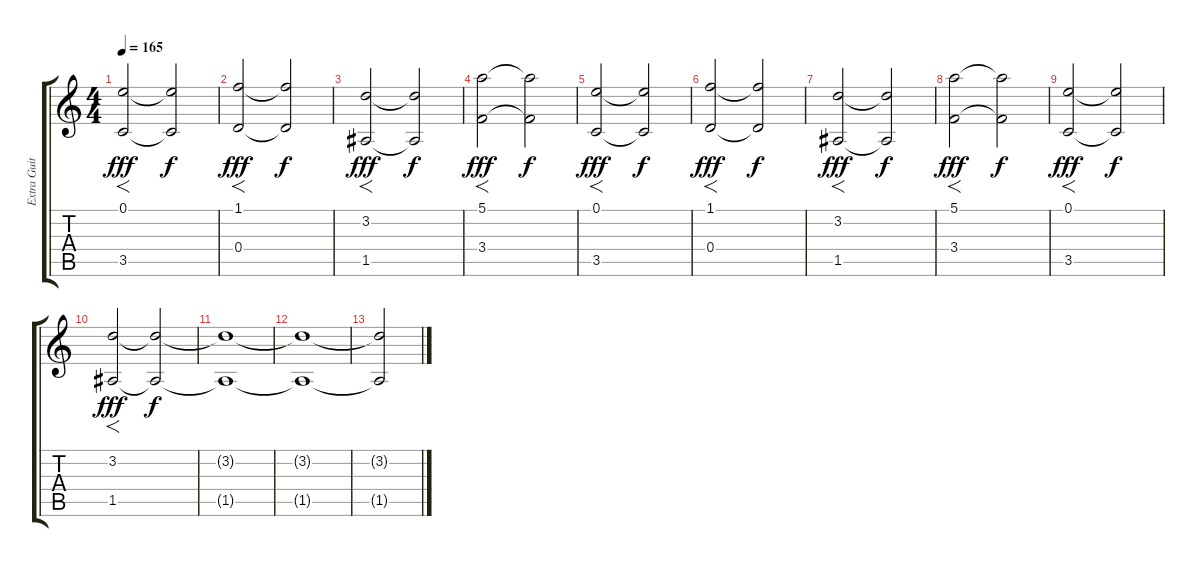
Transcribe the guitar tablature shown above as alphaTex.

\track ("Extra Guitar" "Extra Guit") {instrument electricguitarclean}
\staff {score tabs}
\tuning (E4 B3 G3 D3 A2 E2) {hide}
\ts (4 4)
\tempo 165
\clef g2
\ks c
(0.1 3.5).2{f dy fff} (0.1{t} 3.5{t}).2{dy f} |
(1.1 0.4).2{f dy fff} (1.1{t} 0.4{t}).2{dy f} |
(3.2 1.5).2{f dy fff} (3.2{t} 1.5{t}).2{dy f} |
(5.1 3.4).2{f dy fff} (5.1{t} 3.4{t}).2{dy f} |
(0.1 3.5).2{f dy fff} (0.1{t} 3.5{t}).2{dy f} |
(1.1 0.4).2{f dy fff} (1.1{t} 0.4{t}).2{dy f} |
(3.2 1.5).2{f dy fff} (3.2{t} 1.5{t}).2{dy f} |
(5.1 3.4).2{f dy fff} (5.1{t} 3.4{t}).2{dy f} |
(0.1 3.5).2{f dy fff} (0.1{t} 3.5{t}).2{dy f} |
(3.2 1.5).2{f dy fff} (3.2{t} 1.5{t}).2{dy f} |
(3.2{t} 1.5{t}).1 |
(3.2{t} 1.5{t}).1 |
(3.2{t} 1.5{t}).2
